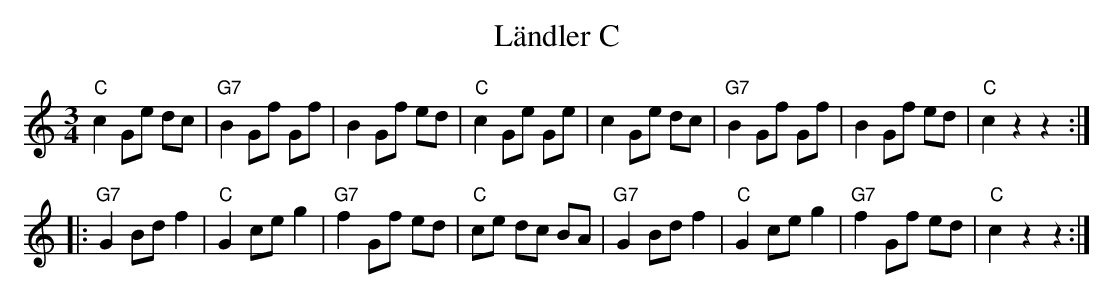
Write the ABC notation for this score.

X:1
T: Ländler C
M:3/4
L:1/8
K:C
"C"c2 Ge dc | "G7"B2 Gf Gf | B2 Gf ed | "C"c2 Ge Ge | c2 Ge dc | "G7"B2 Gf Gf | B2 Gf ed | "C"c2z2z2 ::
"G7"G2 Bd f2 | "C"G2 ce g2 | "G7"f2 Gf ed | "C"ce dc BA | "G7"G2 Bd f2 | "C"G2 ce g2 | "G7"f2 Gf ed | "C"c2z2z2 :|
